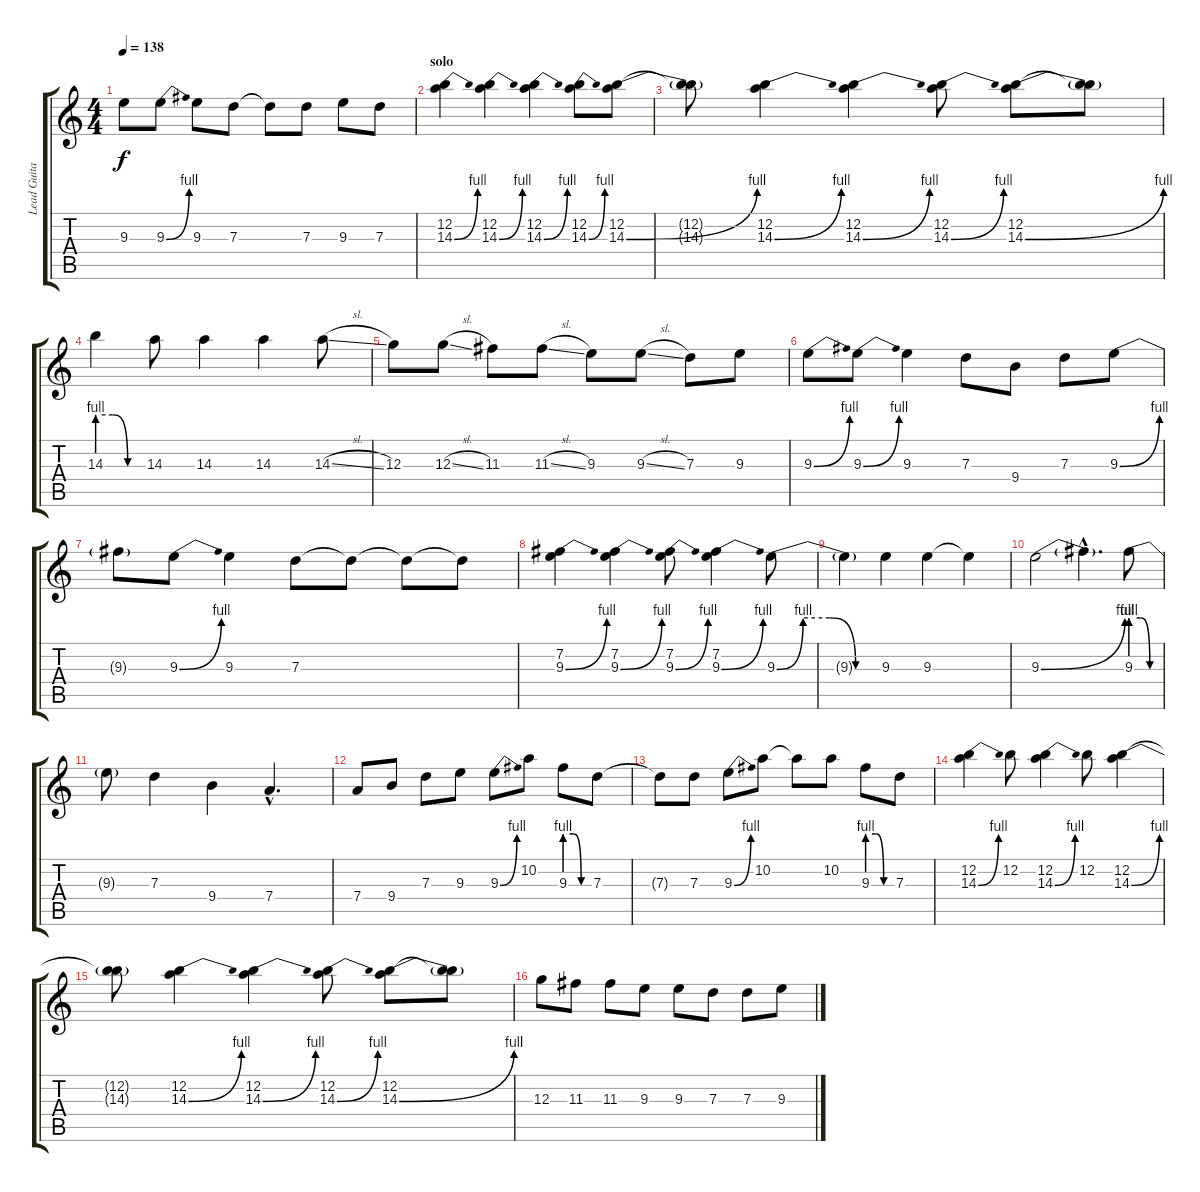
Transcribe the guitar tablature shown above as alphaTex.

\track ("Lead Guitar" "Lead Guita") {instrument distortionguitar}
\staff {score tabs}
\tuning (E4 B3 G3 D3 A2 E2) {hide}
\ts (4 4)
\tempo 138
\clef g2
\ks c
9.3{t}.8{dy f} 9.3{be (bend 0 0 60 4)}.8 9.3.8 7.3.8 7.3{t}.8 7.3.8 9.3.8 7.3.8 |
\section ("" "solo")
(12.2 14.3{be (bend 0 0 60 4)}).4{volume 13} (12.2 14.3{be (bend 0 0 60 4)}).4 (12.2 14.3{be (bend 0 0 60 4)}).4 (12.2 14.3{be (bend 0 0 60 4)}).8 (12.2 14.3{be (bend 0 0 60 4)}).8 |
(12.2{t} 14.3{t}).8 (12.2 14.3{be (bend 0 0 60 4)}).4 (12.2 14.3{be (bend 0 0 60 4)}).4 (12.2 14.3{be (bend 0 0 60 4)}).8 (12.2 14.3{be (bend 0 0 60 4)}).8 (12.2{t} 14.3{t}).8 |
14.3{be (custom 0 4 20 4 40 0 60 0)}.4{volume 16} 14.3.8 14.3.4 14.3.4 14.3{sl}.8 |
12.3.8 12.3{sl}.8 11.3.8 11.3{sl}.8 9.3.8 9.3{sl}.8 7.3.8 9.3.8 |
9.3{be (bend 0 0 60 4)}.8 9.3{be (bend 0 0 60 4)}.8 9.3.4 7.3.8 9.4.8 7.3.8 9.3{be (bend 0 0 60 4)}.8 |
9.3{t}.8 9.3{be (bend 0 0 60 4)}.8 9.3.4 7.3.8 7.3{t}.8 7.3{t}.8 7.3{t}.8 |
(7.2 9.3{be (bend 0 0 60 4)}).4{volume 12} (7.2 9.3{be (bend 0 0 60 4)}).4 (7.2 9.3{be (bend 0 0 60 4)}).8 (7.2 9.3{be (bend 0 0 60 4)}).4 9.3{be (custom 0 0 15 4 30 4 45 0 60 0)}.8 |
9.3{t}.4 9.3.4 9.3.4 9.3{t}.4 |
9.3{be (bend 0 0 60 4)}.2{volume 16} 9.3{hac t}.4{d} 9.3{be (custom 0 4 20 4 40 0 60 0)}.8 |
9.3{t}.8 7.3.4 9.4.4 7.4{hac}.4{d} |
7.4.8 9.4.8 7.3.8 9.3.8 9.3{be (bend 0 0 60 4)}.8 10.2.8 9.3{be (custom 0 4 20 4 40 0 60 0)}.8 7.3.8 |
7.3{t}.8 7.3.8 9.3{be (bend 0 0 60 4)}.8 10.2.8 10.2{t}.8 10.2.8 9.3{be (custom 0 4 20 4 40 0 60 0)}.8 7.3.8 |
(12.2 14.3{be (bend 0 0 60 4)}).4{volume 13} 12.2.8 (12.2 14.3{be (bend 0 0 60 4)}).4 12.2.8 (12.2 14.3{be (bend 0 0 60 4)}).4 |
(12.2{t} 14.3{t}).8 (12.2 14.3{be (bend 0 0 60 4)}).4 (12.2 14.3{be (bend 0 0 60 4)}).4 (12.2 14.3{be (bend 0 0 60 4)}).8 (12.2 14.3{be (bend 0 0 60 4)}).8 (12.2{t} 14.3{t}).8 |
12.3.8{volume 16} 11.3.8 11.3.8 9.3.8 9.3.8 7.3.8 7.3.8 9.3.8
